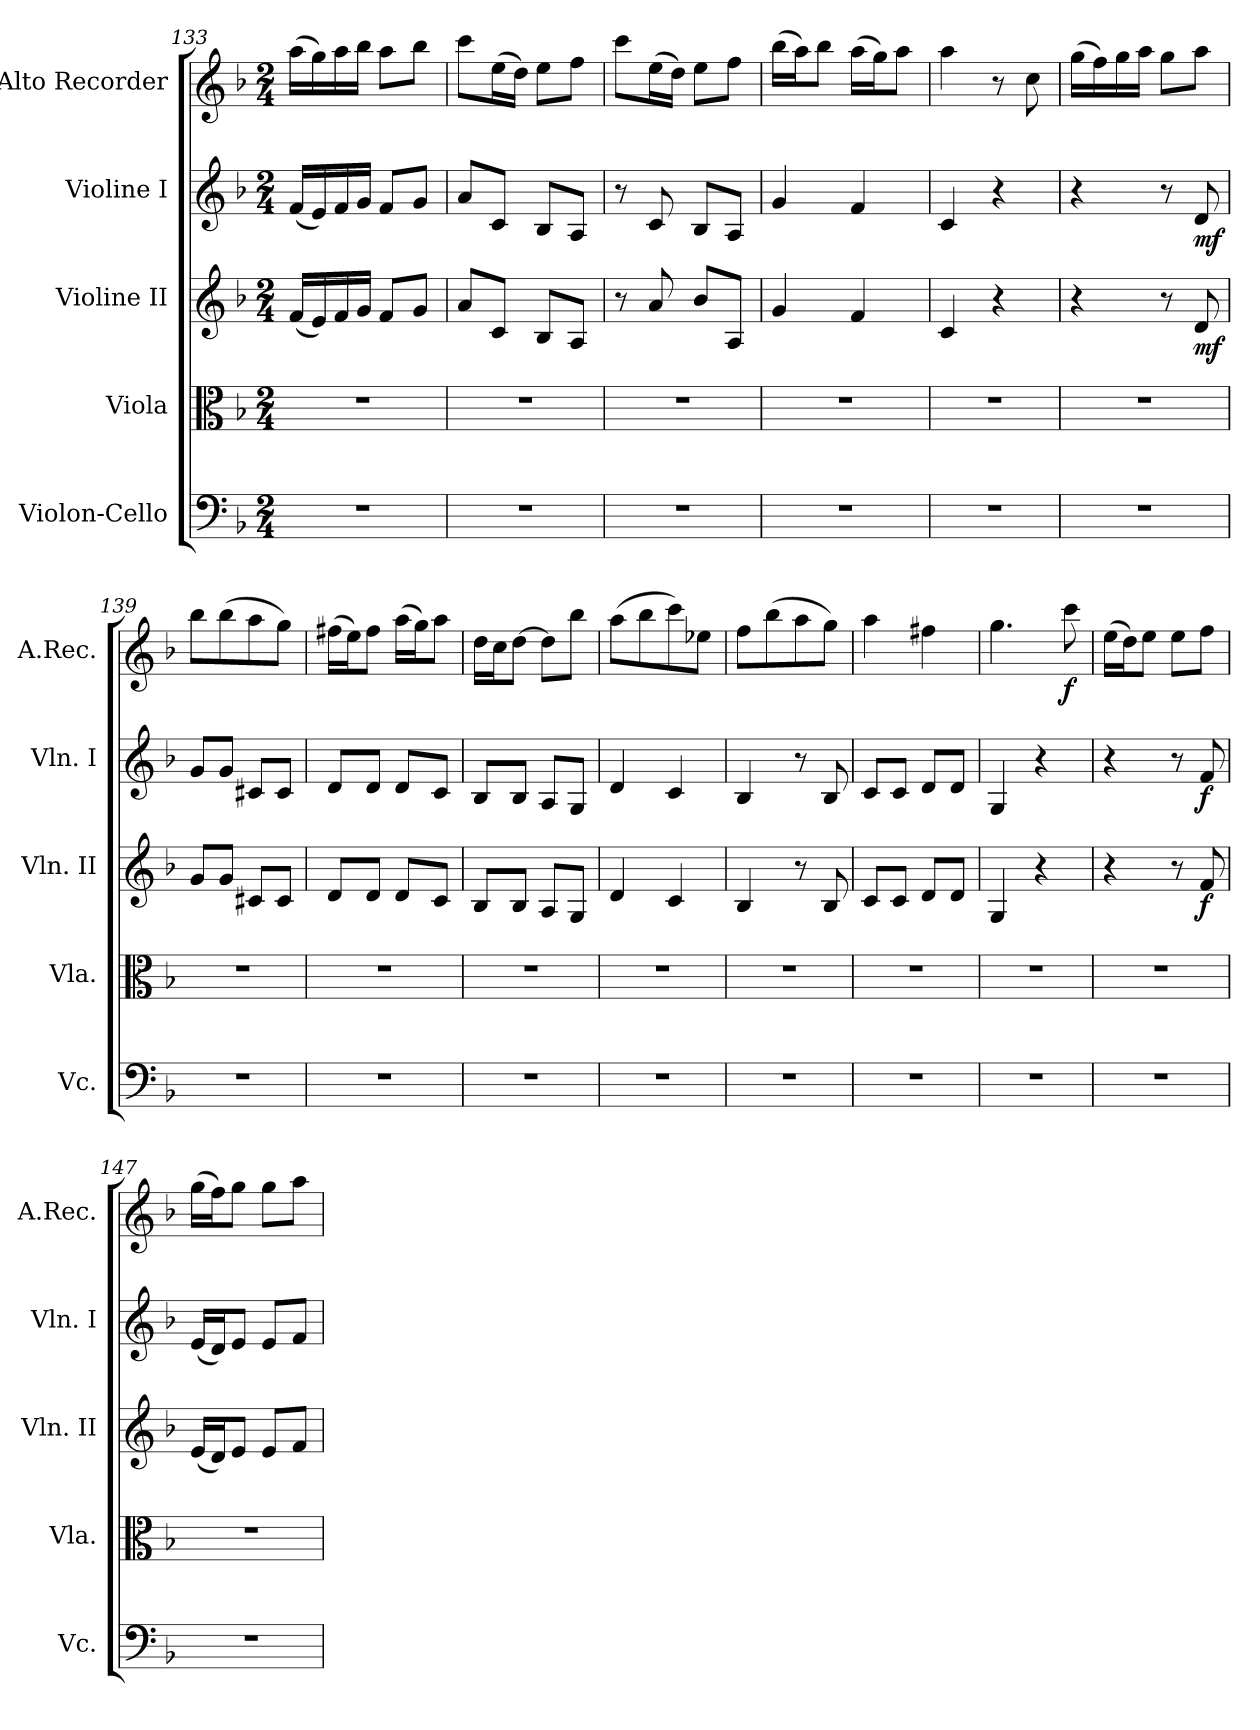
**kern	**kern	**kern	**dynam	**kern	**dynam	**kern	**dynam
*part5	*part4	*part3	*part3	*part2	*part2	*part1	*part1
*staff5	*staff4	*staff3	*staff3	*staff2	*staff2	*staff1	*staff1
*I"Violon-Cello	*I"Viola	*I"Violine II	*	*I"Violine I	*	*I"Alto Recorder	*
*I'Vc.	*I'Vla.	*I'Vln. II	*	*I'Vln. I	*	*I'A.Rec.	*
!!LO:LB:g=z
*clefF4	*clefC3	*clefG2	*	*clefG2	*	*clefG2	*
*k[b-]	*k[b-]	*k[b-]	*	*k[b-]	*	*k[b-]	*
*M2/4	*M2/4	*M2/4	*	*M2/4	*	*M2/4	*
=133	=133	=133	=133	=133	=133	=133	=133
2r	2r	(16f/LL	.	(16f/LL	.	(>16aa\LL	.
.	.	16e/)	.	16e/)	.	16gg\)	.
.	.	16f/	.	16f/	.	16aa\	.
.	.	16g/JJ	.	16g/JJ	.	16bb-\JJ	.
.	.	8f/L	.	8f/L	.	8aa\L	.
.	.	8g/J	.	8g/J	.	8bb-\J	.
=134	=134	=134	=134	=134	=134	=134	=134
2r	2r	8a/L	.	8a/L	.	8ccc\L	.
.	.	8c/J	.	8c/J	.	(>16ee\L	.
.	.	.	.	.	.	16dd\JJ)	.
.	.	8B-/L	.	8B-/L	.	8ee\L	.
.	.	8A/J	.	8A/J	.	8ff\J	.
=135	=135	=135	=135	=135	=135	=135	=135
2r	2r	8r	.	8r	.	8ccc\L	.
.	.	8a/	.	8c/	.	(>16ee\L	.
.	.	.	.	.	.	16dd\JJ)	.
.	.	8b-/L	.	8B-/L	.	8ee\L	.
.	.	8A/J	.	8A/J	.	8ff\J	.
=136	=136	=136	=136	=136	=136	=136	=136
2r	2r	4g/	.	4g/	.	(>16bb-\LL	.
.	.	.	.	.	.	16aa\J)	.
.	.	.	.	.	.	8bb-\J	.
.	.	4f/	.	4f/	.	(>16aa\LL	.
.	.	.	.	.	.	16gg\J)	.
.	.	.	.	.	.	8aa\J	.
=137	=137	=137	=137	=137	=137	=137	=137
2r	2r	4c/	.	4c/	.	4aa\	.
.	.	4r	.	4r	.	8r	.
.	.	.	.	.	.	8cc\	.
=138	=138	=138	=138	=138	=138	=138	=138
2r	2r	4r	.	4r	.	(>16gg\LL	.
.	.	.	.	.	.	16ff\)	.
.	.	.	.	.	.	16gg\	.
.	.	.	.	.	.	16aa\JJ	.
.	.	8r	.	8r	.	8gg\L	.
!	!	!	!LO:DY:b	!	!LO:DY:b	!	!
.	.	8d/	mf	8d/	mf	8aa\J	.
=139	=139	=139	=139	=139	=139	=139	=139
2r	2r	8g/L	.	8g/L	.	8bb-\L	.
.	.	8g/J	.	8g/J	.	(>8bb-\	.
.	.	8c#X/L	.	8c#X/L	.	8aa\	.
.	.	8c#/J	.	8c#/J	.	8gg\J)	.
=140	=140	=140	=140	=140	=140	=140	=140
2r	2r	8d/L	.	8d/L	.	(>16ff#X\LL	.
.	.	.	.	.	.	16ee\J)	.
.	.	8d/J	.	8d/J	.	8ff#\J	.
.	.	8d/L	.	8d/L	.	(>16aa\LL	.
.	.	.	.	.	.	16gg\J)	.
.	.	8c/J	.	8c/J	.	8aa\J	.
=141	=141	=141	=141	=141	=141	=141	=141
2r	2r	8B-/L	.	8B-/L	.	16dd\LL	.
.	.	.	.	.	.	16cc\J	.
.	.	8B-/J	.	8B-/J	.	[8dd\J	.
.	.	8A/L	.	8A/L	.	8dd\L]	.
.	.	8G/J	.	8G/J	.	8bb-\J	.
=142	=142	=142	=142	=142	=142	=142	=142
2r	2r	4d/	.	4d/	.	(>8aa\L	.
.	.	.	.	.	.	8bb-\	.
.	.	4c/	.	4c/	.	8ccc\)	.
.	.	.	.	.	.	8ee-X\J	.
!!LO:PB:g=z
=143	=143	=143	=143	=143	=143	=143	=143
2r	2r	4B-/	.	4B-/	.	8ff\L	.
.	.	.	.	.	.	(>8bb-\	.
.	.	8r	.	8r	.	8aa\	.
.	.	8B-/	.	8B-/	.	8gg\J)	.
=144	=144	=144	=144	=144	=144	=144	=144
2r	2r	8c/L	.	8c/L	.	4aa\	.
.	.	8c/J	.	8c/J	.	.	.
.	.	8d/L	.	8d/L	.	4ff#X\	.
.	.	8d/J	.	8d/J	.	.	.
=145	=145	=145	=145	=145	=145	=145	=145
2r	2r	4G/	.	4G/	.	4.gg\	.
.	.	4r	.	4r	.	.	.
!	!	!	!	!	!	!	!LO:DY:b
.	.	.	.	.	.	8ccc\	f
=146	=146	=146	=146	=146	=146	=146	=146
2r	2r	4r	.	4r	.	(>16ee\LL	.
.	.	.	.	.	.	16dd\J)	.
.	.	.	.	.	.	8ee\J	.
.	.	8r	.	8r	.	8ee\L	.
!	!	!	!LO:DY:b	!	!LO:DY:b	!	!
.	.	8f/	f	8f/	f	8ff\J	.
=147	=147	=147	=147	=147	=147	=147	=147
2r	2r	(16e/LL	.	(16e/LL	.	(>16gg\LL	.
.	.	16d/J)	.	16d/J)	.	16ff\J)	.
.	.	8e/J	.	8e/J	.	8gg\J	.
.	.	8e/L	.	8e/L	.	8gg\L	.
.	.	8f/J	.	8f/J	.	8aa\J	.
=	=	=	=	=	=	=	=
*-	*-	*-	*-	*-	*-	*-	*-
